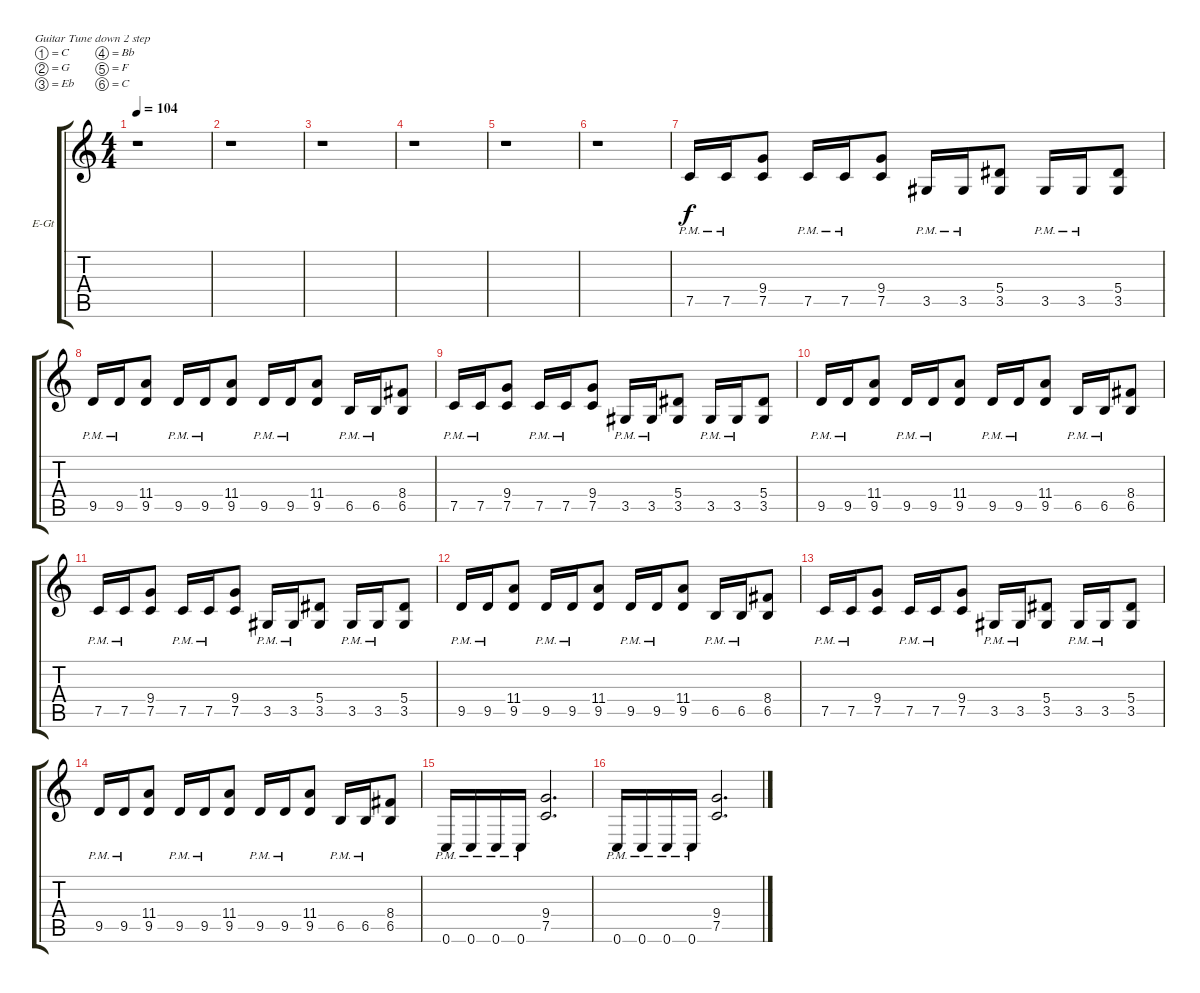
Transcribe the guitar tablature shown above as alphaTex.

\bracketExtendMode groupsimilarinstruments
\firstSystemTrackNameOrientation horizontal
\otherSystemsTrackNameOrientation horizontal
\track ("Skwisgaar" "E-Gt") {instrument distortionguitar}
\staff {score tabs}
\tuning (C4 G3 Eb3 Bb2 F2 C2)
\ts (4 4)
\tempo 104
\clef g2
\ks c
r.1{dy f} |
r.1 |
r.1 |
r.1 |
r.1 |
r.1 |
7.5{pm}.16 7.5{pm}.16 (9.4 7.5).8 7.5{pm}.16 7.5{pm}.16 (9.4 7.5).8 3.5{pm}.16 3.5{pm}.16 (5.4 3.5).8 3.5{pm}.16 3.5{pm}.16 (5.4 3.5).8 |
9.5{pm}.16 9.5{pm}.16 (11.4 9.5).8 9.5{pm}.16 9.5{pm}.16 (11.4 9.5).8 9.5{pm}.16 9.5{pm}.16 (11.4 9.5).8 6.5{pm}.16 6.5{pm}.16 (8.4 6.5).8 |
7.5{pm}.16 7.5{pm}.16 (9.4 7.5).8 7.5{pm}.16 7.5{pm}.16 (9.4 7.5).8 3.5{pm}.16 3.5{pm}.16 (5.4 3.5).8 3.5{pm}.16 3.5{pm}.16 (5.4 3.5).8 |
9.5{pm}.16 9.5{pm}.16 (11.4 9.5).8 9.5{pm}.16 9.5{pm}.16 (11.4 9.5).8 9.5{pm}.16 9.5{pm}.16 (11.4 9.5).8 6.5{pm}.16 6.5{pm}.16 (8.4 6.5).8 |
7.5{pm}.16 7.5{pm}.16 (9.4 7.5).8 7.5{pm}.16 7.5{pm}.16 (9.4 7.5).8 3.5{pm}.16 3.5{pm}.16 (5.4 3.5).8 3.5{pm}.16 3.5{pm}.16 (5.4 3.5).8 |
9.5{pm}.16 9.5{pm}.16 (11.4 9.5).8 9.5{pm}.16 9.5{pm}.16 (11.4 9.5).8 9.5{pm}.16 9.5{pm}.16 (11.4 9.5).8 6.5{pm}.16 6.5{pm}.16 (8.4 6.5).8 |
7.5{pm}.16 7.5{pm}.16 (9.4 7.5).8 7.5{pm}.16 7.5{pm}.16 (9.4 7.5).8 3.5{pm}.16 3.5{pm}.16 (5.4 3.5).8 3.5{pm}.16 3.5{pm}.16 (5.4 3.5).8 |
9.5{pm}.16 9.5{pm}.16 (11.4 9.5).8 9.5{pm}.16 9.5{pm}.16 (11.4 9.5).8 9.5{pm}.16 9.5{pm}.16 (11.4 9.5).8 6.5{pm}.16 6.5{pm}.16 (8.4 6.5).8 |
0.6{pm}.16 0.6{pm}.16 0.6{pm}.16 0.6{pm}.16 (9.4 7.5).2{d} |
0.6{pm}.16 0.6{pm}.16 0.6{pm}.16 0.6{pm}.16 (9.4 7.5).2{d}
